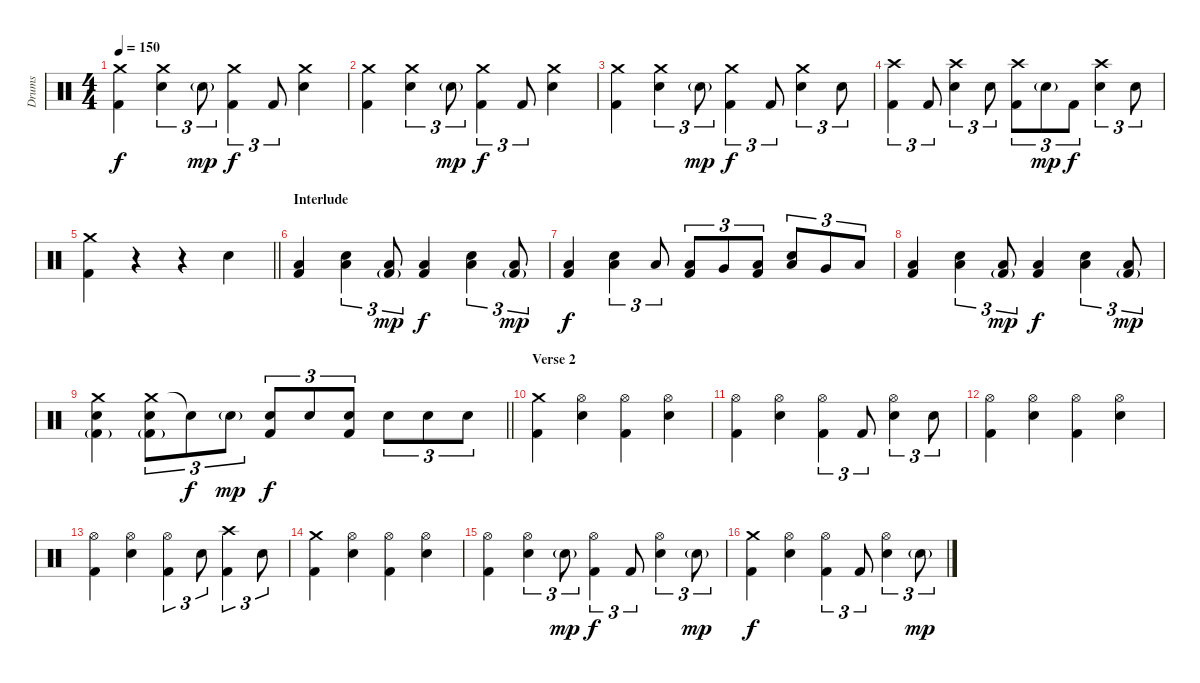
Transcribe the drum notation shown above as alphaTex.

\track ("Drums" "Drums") {instrument percussion}
\staff {score}
\articulation defaults
\ts (4 4)
\tempo 150
\clef neutral
\ks c
("Crash medium (hit)" "Kick (hit) 2").4{dy f} ("Crash medium (hit)" "Electric Snare (hit)").4{tu (3 2)} "Electric Snare (hit)"{g}.8{tu (3 2) dy mp} ("Crash medium (hit)" "Kick (hit) 2").4{tu (3 2) dy f} "Kick (hit) 2".8{tu (3 2)} ("Crash medium (hit)" "Electric Snare (hit)").4 |
("Crash medium (hit)" "Kick (hit) 2").4 ("Crash medium (hit)" "Electric Snare (hit)").4{tu (3 2)} "Electric Snare (hit)"{g}.8{tu (3 2) dy mp} ("Crash medium (hit)" "Kick (hit) 2").4{tu (3 2) dy f} "Kick (hit) 2".8{tu (3 2)} ("Crash medium (hit)" "Electric Snare (hit)").4 |
("Crash medium (hit)" "Kick (hit) 2").4 ("Crash medium (hit)" "Electric Snare (hit)").4{tu (3 2)} "Electric Snare (hit)"{g}.8{tu (3 2) dy mp} ("Crash medium (hit)" "Kick (hit) 2").4{tu (3 2) dy f} "Kick (hit) 2".8{tu (3 2)} ("Crash medium (hit)" "Electric Snare (hit)").4{tu (3 2)} "Electric Snare (hit)".8{tu (3 2)} |
("Crash high (hit)" "Kick (hit) 2").4{tu (3 2)} "Kick (hit) 2".8{tu (3 2)} ("Crash high (hit)" "Electric Snare (hit)").4{tu (3 2)} "Electric Snare (hit)".8{tu (3 2)} ("Crash high (hit)" "Kick (hit) 2").8{tu (3 2)} "Electric Snare (hit)"{g}.8{tu (3 2) dy mp} "Kick (hit) 2".8{tu (3 2) dy f} ("Crash high (hit)" "Electric Snare (hit)").4{tu (3 2)} "Electric Snare (hit)".8{tu (3 2)} |
\barLineRight lightlight
("Crash medium (hit)" "Kick (hit) 2").4 r.4 r.4 "Electric Snare (hit)".4 |
\section ("" "Interlude")
("Low Floor Tom (hit)" "Kick (hit) 2").4 ("Low Floor Tom (hit)" "Electric Snare (hit)").4{tu (3 2)} ("Low Floor Tom (hit)" "Kick (hit) 2"{g}).8{tu (3 2) dy mp} ("Low Floor Tom (hit)" "Kick (hit) 2").4{dy f} ("Low Floor Tom (hit)" "Electric Snare (hit)").4{tu (3 2)} ("Low Floor Tom (hit)" "Kick (hit) 2"{g}).8{tu (3 2) dy mp} |
("Low Floor Tom (hit)" "Kick (hit) 2").4{dy f} ("Low Floor Tom (hit)" "Electric Snare (hit)").4{tu (3 2)} "Low Floor Tom (hit)".8{tu (3 2)} ("Low Floor Tom (hit)" "Kick (hit) 2").8{tu (3 2)} "Very Low Tom (hit)".8{tu (3 2)} ("Low Floor Tom (hit)" "Kick (hit) 2").8{tu (3 2)} ("Low Floor Tom (hit)" "Electric Snare (hit)").8{tu (3 2)} "Very Low Tom (hit)".8{tu (3 2)} "Low Floor Tom (hit)".8{tu (3 2)} |
("Low Floor Tom (hit)" "Kick (hit) 2").4 ("Low Floor Tom (hit)" "Electric Snare (hit)").4{tu (3 2)} ("Low Floor Tom (hit)" "Kick (hit) 2"{g}).8{tu (3 2) dy mp} ("Low Floor Tom (hit)" "Kick (hit) 2").4{dy f} ("Low Floor Tom (hit)" "Electric Snare (hit)").4{tu (3 2)} ("Low Floor Tom (hit)" "Kick (hit) 2"{g}).8{tu (3 2) dy mp} |
\barLineRight lightlight
("Crash medium (hit)" "Electric Snare (hit)" "Kick (hit) 2"{g}).4 ("Crash medium (hit)" "Electric Snare (hit)" "Kick (hit) 2"{g}).8{tu (3 2)} "Snare (hit)"{t}.8{tu (3 2) dy f} "Electric Snare (hit)"{g}.8{tu (3 2) dy mp} ("Electric Snare (hit)" "Kick (hit) 2").8{tu (3 2) dy f} "Electric Snare (hit)".8{tu (3 2)} ("Electric Snare (hit)" "Kick (hit) 2").8{tu (3 2)} "Electric Snare (hit)".8{tu (3 2)} "Electric Snare (hit)".8{tu (3 2)} "Electric Snare (hit)".8{tu (3 2)} |
\section ("" "Verse 2")
("Crash medium (hit)" "Kick (hit) 2").4 ("Hi-Hat (open)" "Electric Snare (hit)").4 ("Hi-Hat (open)" "Kick (hit) 2").4 ("Hi-Hat (open)" "Electric Snare (hit)").4 |
("Hi-Hat (open)" "Kick (hit) 2").4 ("Hi-Hat (open)" "Electric Snare (hit)").4 ("Hi-Hat (open)" "Kick (hit) 2").4{tu (3 2)} "Kick (hit) 2".8{tu (3 2)} ("Hi-Hat (open)" "Electric Snare (hit)").4{tu (3 2)} "Electric Snare (hit)".8{tu (3 2)} |
("Hi-Hat (open)" "Kick (hit) 2").4 ("Hi-Hat (open)" "Electric Snare (hit)").4 ("Hi-Hat (open)" "Kick (hit) 2").4 ("Hi-Hat (open)" "Electric Snare (hit)").4 |
("Hi-Hat (open)" "Kick (hit) 2").4 ("Hi-Hat (open)" "Electric Snare (hit)").4 ("Hi-Hat (open)" "Kick (hit) 2").4{tu (3 2)} "Electric Snare (hit)".8{tu (3 2)} ("Crash high (hit)" "Kick (hit) 2").4{tu (3 2)} "Electric Snare (hit)".8{tu (3 2)} |
("Crash medium (hit)" "Kick (hit) 2").4 ("Hi-Hat (open)" "Electric Snare (hit)").4 ("Hi-Hat (open)" "Kick (hit) 2").4 ("Hi-Hat (open)" "Electric Snare (hit)").4 |
("Hi-Hat (open)" "Kick (hit) 2").4 ("Hi-Hat (open)" "Electric Snare (hit)").4{tu (3 2)} "Electric Snare (hit)"{g}.8{tu (3 2) dy mp} ("Hi-Hat (open)" "Kick (hit) 2").4{tu (3 2) dy f} "Kick (hit) 2".8{tu (3 2)} ("Hi-Hat (open)" "Electric Snare (hit)").4{tu (3 2)} "Electric Snare (hit)"{g}.8{tu (3 2) dy mp} |
("Crash medium (hit)" "Kick (hit) 2").4{dy f} ("Hi-Hat (open)" "Electric Snare (hit)").4 ("Hi-Hat (open)" "Kick (hit) 2").4{tu (3 2)} "Kick (hit) 2".8{tu (3 2)} ("Hi-Hat (open)" "Electric Snare (hit)").4{tu (3 2)} "Electric Snare (hit)"{g}.8{tu (3 2) dy mp}
